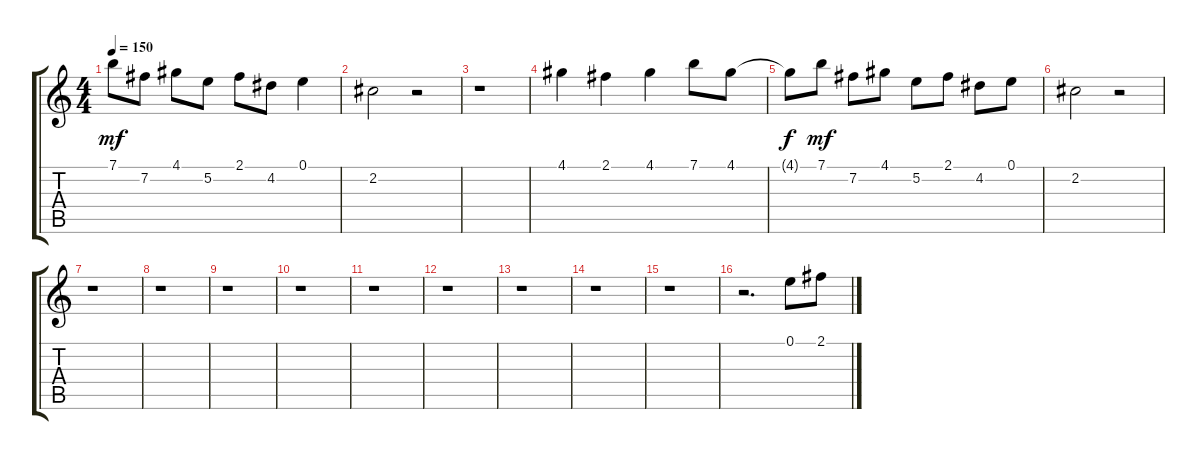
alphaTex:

\track "" {instrument distortionguitar}
\staff {score tabs}
\tuning (E4 B3 G3 D3 A2 E2) {hide}
\ts (4 4)
\tempo 150
\clef g2
\ks c
7.1.8{dy mf} 7.2.8 4.1.8 5.2.8 2.1.8 4.2.8 0.1.4 |
2.2.2 r.2 |
r.1 |
4.1.4 2.1.4 4.1.4 7.1.8 4.1.8 |
4.1{t}.8{dy f} 7.1.8{dy mf} 7.2.8 4.1.8 5.2.8 2.1.8 4.2.8 0.1.8 |
2.2.2 r.2 |
r.1 |
r.1 |
r.1 |
r.1 |
r.1 |
r.1 |
r.1 |
r.1 |
r.1 |
r.2{d} 0.1.8 2.1.8
